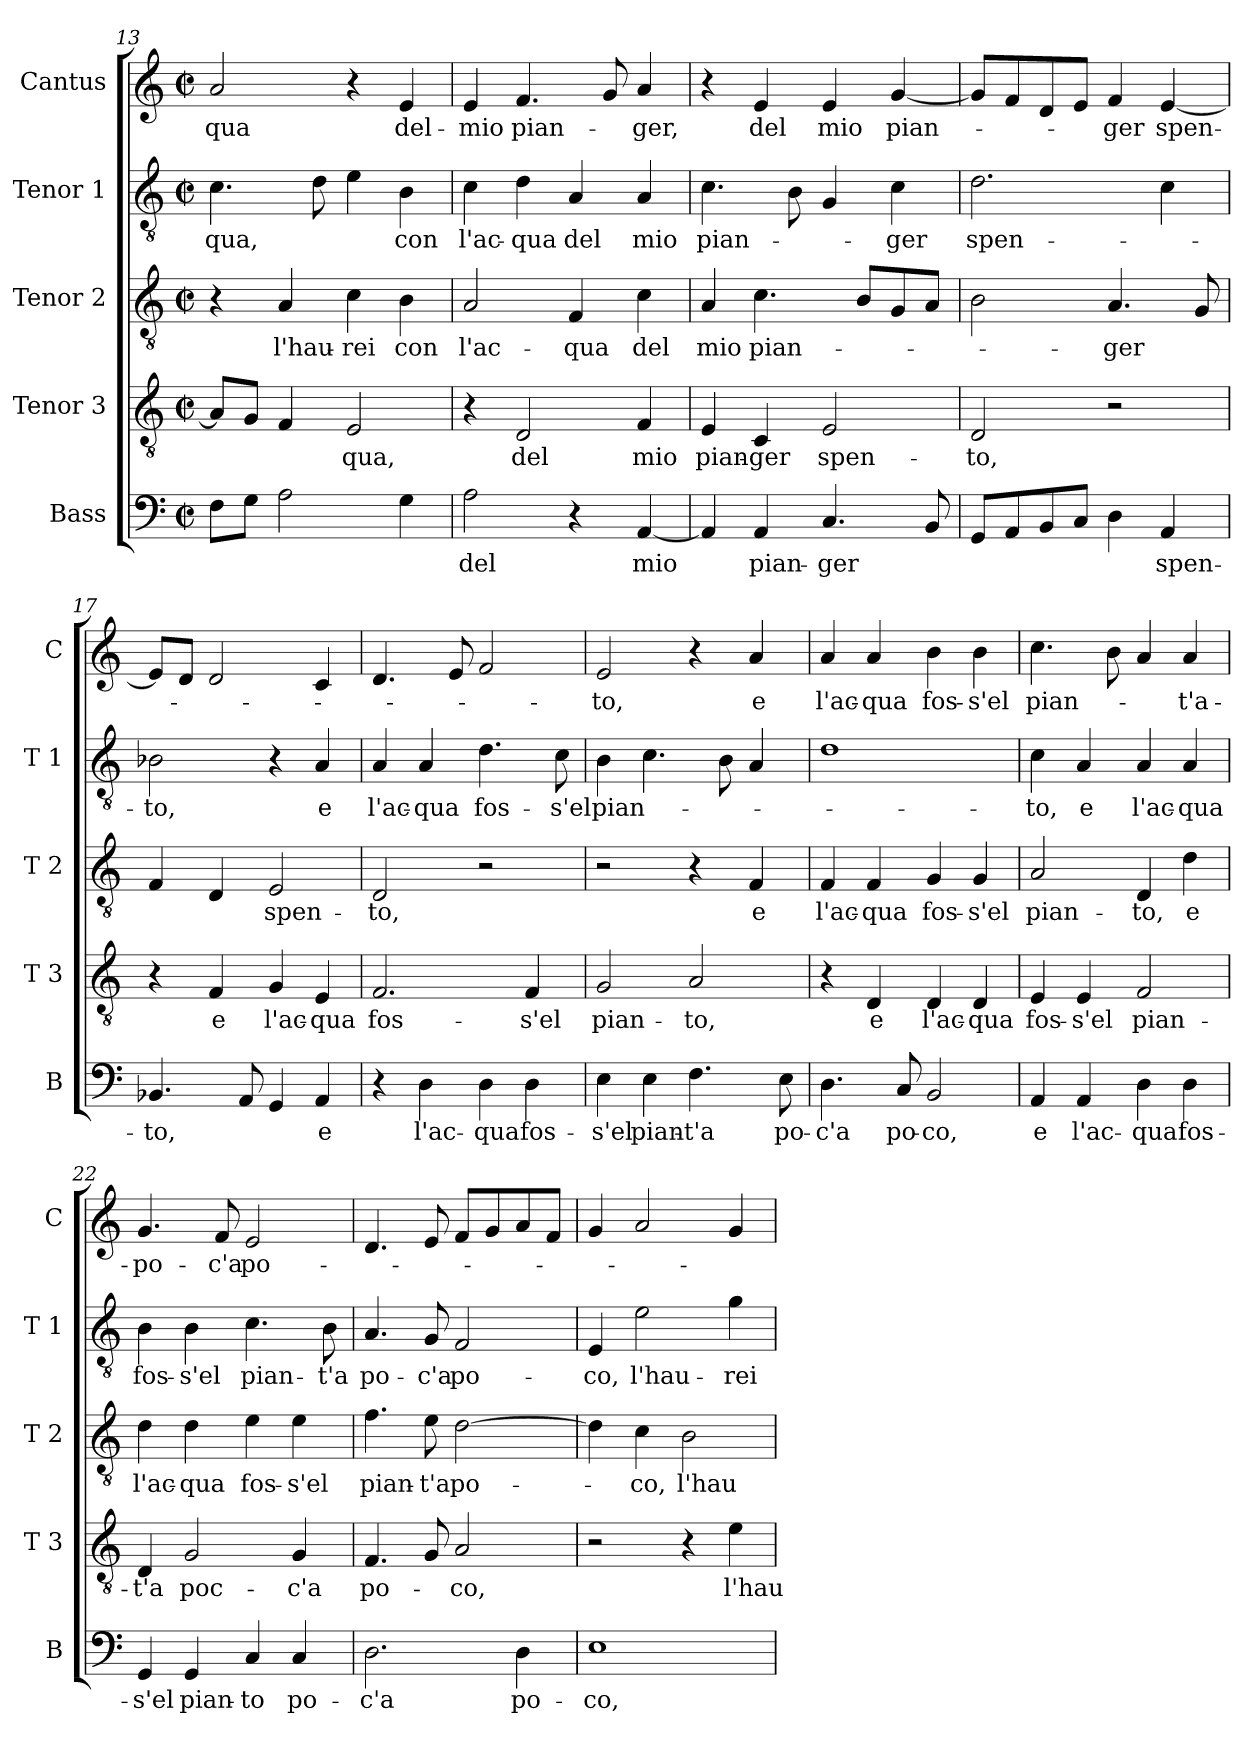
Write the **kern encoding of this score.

**kern	**text	**kern	**text	**kern	**text	**kern	**text	**kern	**text
*part5	*part5	*part4	*part4	*part3	*part3	*part2	*part2	*part1	*part1
*staff5	*staff5	*staff4	*staff4	*staff3	*staff3	*staff2	*staff2	*staff1	*staff1
*I"Bass	*	*I"Tenor 3	*	*I"Tenor 2	*	*I"Tenor 1	*	*I"Cantus	*
*I'B	*	*I'T 3	*	*I'T 2	*	*I'T 1	*	*I'C	*
*clefF4	*	*clefGv2	*	*clefGv2	*	*clefGv2	*	*clefG2	*
*k[]	*	*k[]	*	*k[]	*	*k[]	*	*k[]	*
*C:	*	*C:	*	*C:	*	*C:	*	*C:	*
*M2/2	*	*M2/2	*	*M2/2	*	*M2/2	*	*M2/2	*
*met(c|)	*	*met(c|)	*	*met(c|)	*	*met(c|)	*	*met(c|)	*
=13	=13	=13	=13	=13	=13	=13	=13	=13	=13
8F\L	.	8A/L]	.	4r	.	4.c\	-qua,	2a/	-qua
8G\J	.	8G/J	.	.	.	.	.	.	.
2A\	.	4F/	.	4A/	l'hau-	.	.	.	.
.	.	.	.	.	.	8d\	.	.	.
.	.	2E/	-qua,	4c\	-rei	4e\	.	4r	.
4G\	.	.	.	4B\	con	4B\	con	4e/	del-
=14	=14	=14	=14	=14	=14	=14	=14	=14	=14
2A\	del	4r	.	2A/	l'ac-	4c\	l'ac-	4e/	-mio
.	.	2D/	del	.	.	4d\	-qua	4.f/	pian-
4r	.	.	.	4F/	-qua	4A/	del	.	.
.	.	.	.	.	.	.	.	8g/	.
[4AA/	mio	4F/	mio	4c\	del	4A/	mio	4a/	-ger,
=15	=15	=15	=15	=15	=15	=15	=15	=15	=15
4AA/]	.	4E/	pian-	4A/	mio	4.c\	pian-	4r	.
4AA/	pian-	4C/	-ger	4.c\	pian-	.	.	4e/	del
.	.	.	.	.	.	8B\	.	.	.
4.C/	-ger	2E/	spen-	.	.	4G/	.	4e/	mio
.	.	.	.	8B/L	.	.	.	.	.
.	.	.	.	8G/	.	4c\	-ger	[4g/	pian-
8BB/	.	.	.	8A/J	.	.	.	.	.
!!LO:LB:g=z
=16	=16	=16	=16	=16	=16	=16	=16	=16	=16
8GG/L	.	2D/	-to,	2B\	.	2.d\	spen-	8g/L]	.
8AA/	.	.	.	.	.	.	.	8f/	.
8BB/	.	.	.	.	.	.	.	8d/	.
8C/J	.	.	.	.	.	.	.	8e/J	.
4D\	.	2r	.	4.A/	-ger	.	.	4f/	-ger
4AA/	spen-	.	.	.	.	4c\	.	[4e/	spen-
.	.	.	.	8G/	.	.	.	.	.
=17	=17	=17	=17	=17	=17	=17	=17	=17	=17
4.BB-X/	-to,	4r	.	4F/	.	2B-X\	-to,	8e/L]	.
.	.	.	.	.	.	.	.	8d/J	.
.	.	4F/	e	4D/	.	.	.	2d/	.
8AA/	.	.	.	.	.	.	.	.	.
4GG/	.	4G/	l'ac-	2E/	spen-	4r	.	.	.
4AA/	e	4E/	-qua	.	.	4A/	e	4c/	.
=18	=18	=18	=18	=18	=18	=18	=18	=18	=18
4r	.	2.F/	fos-	2D/	-to,	4A/	l'ac-	4.d/	.
4D\	l'ac-	.	.	.	.	4A/	-qua	.	.
.	.	.	.	.	.	.	.	8e/	.
4D\	-qua	.	.	2r	.	4.d\	fos-	2f/	.
4D\	fos-	4F/	-s'el	.	.	.	.	.	.
.	.	.	.	.	.	8c\	-s'el	.	.
=19	=19	=19	=19	=19	=19	=19	=19	=19	=19
4E\	-s'el	2G/	pian-	2r	.	4B\	pian-	2e/	-to,
4E\	pian-	.	.	.	.	4.c\	.	.	.
4.F\	-t'a	2A/	-to,	4r	.	.	.	4r	.
.	.	.	.	.	.	8B\	.	.	.
.	.	.	.	4F/	e	4A/	.	4a/	e
8E\	po-	.	.	.	.	.	.	.	.
=20	=20	=20	=20	=20	=20	=20	=20	=20	=20
4.D\	-c'a	4r	.	4F/	l'ac-	1d	.	4a/	l'ac-
.	.	4D/	e	4F/	-qua	.	.	4a/	-qua
8C/	po-	.	.	.	.	.	.	.	.
2BB/	-co,	4D/	l'ac-	4G/	fos-	.	.	4b\	fos-
.	.	4D/	-qua	4G/	-s'el	.	.	4b\	-s'el
!!LO:LB:g=z
=21	=21	=21	=21	=21	=21	=21	=21	=21	=21
4AA/	e	4E/	fos-	2A/	pian-	4c\	-to,	4.cc\	pian-
4AA/	l'ac-	4E/	-s'el	.	.	4A/	e	.	.
.	.	.	.	.	.	.	.	8b\	.
4D\	-qua	2F/	pian-	4D/	-to,	4A/	l'ac-	4a/	.
4D\	fos-	.	.	4d\	e	4A/	-qua	4a/	-t'a-
=22	=22	=22	=22	=22	=22	=22	=22	=22	=22
4GG/	-s'el	4D/	-t'a	4d\	l'ac-	4B\	fos-	4.g/	-po-
4GG/	pian-	2G/	poc-	4d\	-qua	4B\	-s'el	.	.
.	.	.	.	.	.	.	.	8f/	-c'a
4C/	-to	.	.	4e\	fos-	4.c\	pian-	2e/	po-
4C/	po-	4G/	-c'a	4e\	-s'el	.	.	.	.
.	.	.	.	.	.	8B\	-t'a	.	.
=23	=23	=23	=23	=23	=23	=23	=23	=23	=23
2.D\	-c'a	4.F/	po-	4.f\	pian-	4.A/	po-	4.d/	.
.	.	8G/	.	8e\	-t'a	8G/	-c'a	8e/	.
.	.	2A/	-co,	[2d\	po-	2F/	po-	8f/L	.
.	.	.	.	.	.	.	.	8g/	.
4D\	po-	.	.	.	.	.	.	8a/	.
.	.	.	.	.	.	.	.	8f/J	.
=24	=24	=24	=24	=24	=24	=24	=24	=24	=24
1E	-co,	2r	.	4d\]	.	4E/	-co,	4g/	.
.	.	.	.	4c\	-co,	2e\	l'hau-	2a/	.
.	.	4r	.	2B\	l'hau-	.	.	.	.
.	.	4e\	l'hau-	.	.	4g\	-rei	4g/	.
=	=	=	=	=	=	=	=	=	=
*-	*-	*-	*-	*-	*-	*-	*-	*-	*-
